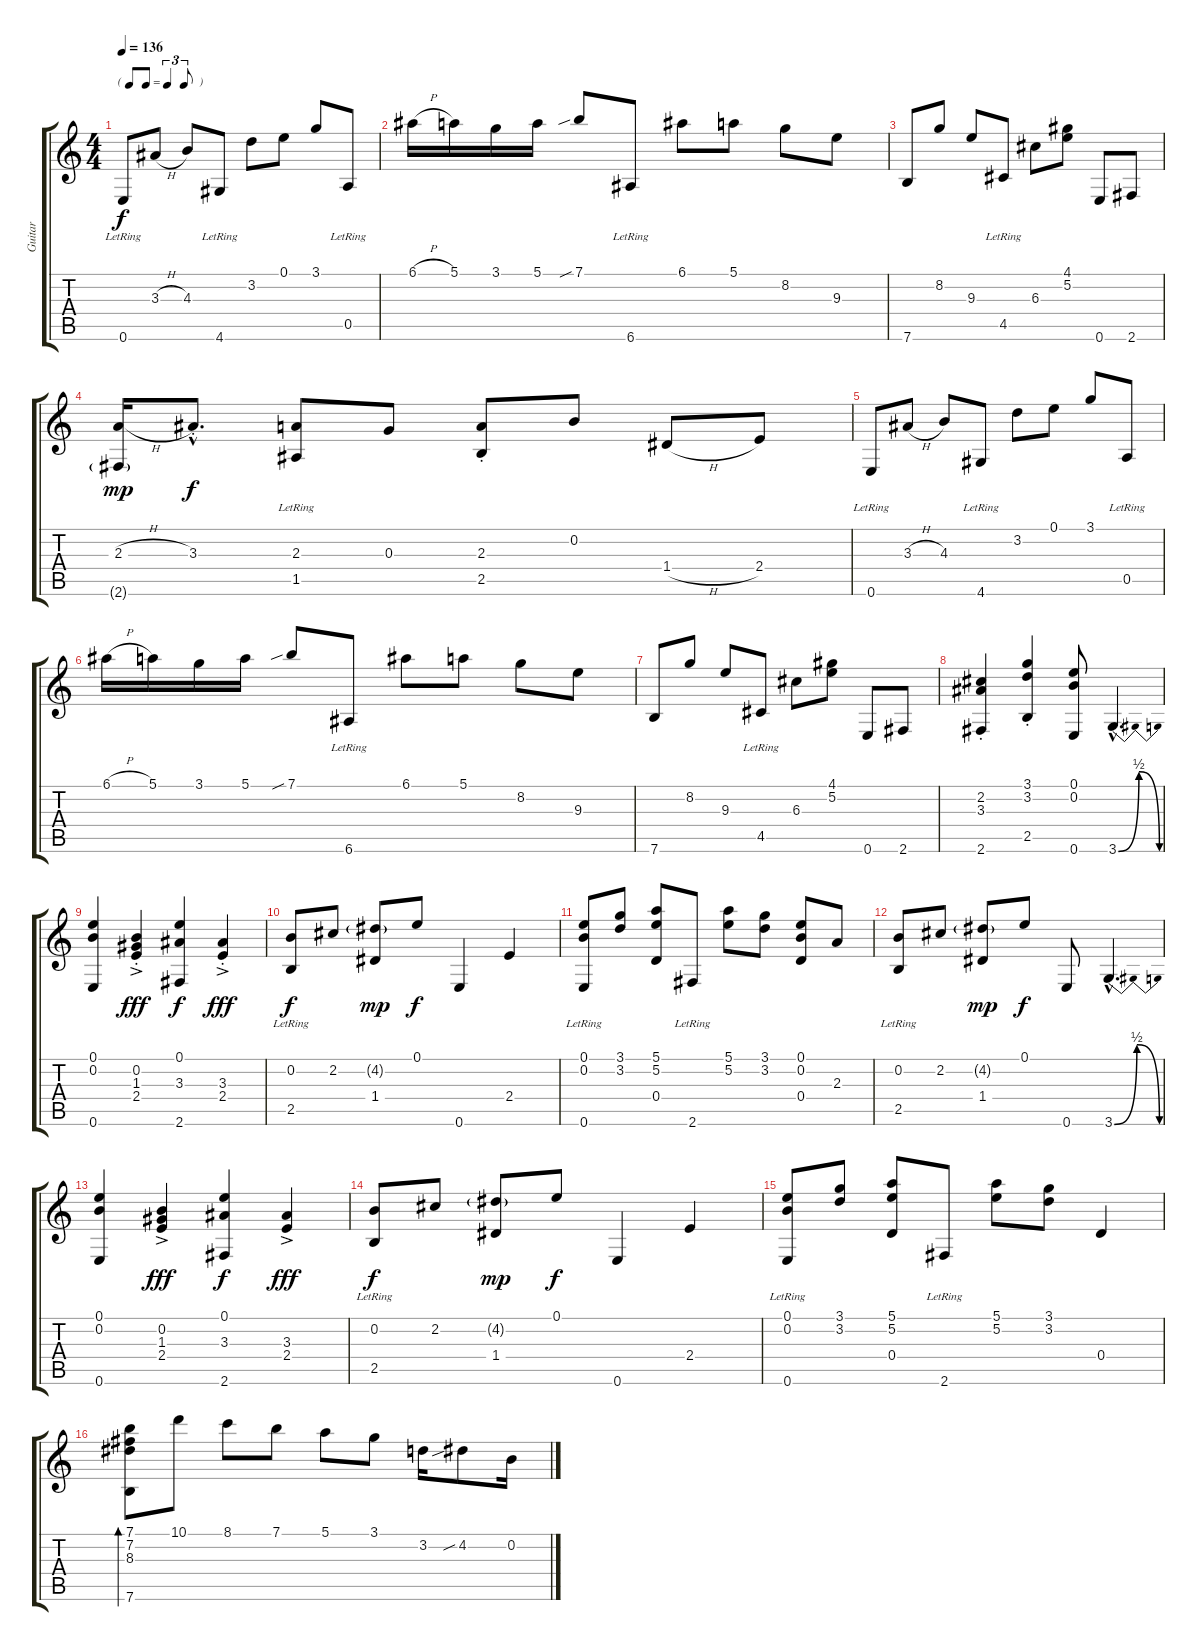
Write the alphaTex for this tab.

\track ("Guitar" "Guitar") {instrument acousticguitarsteel}
\staff {score tabs}
\tuning (E4 B3 G3 D3 A2 E2) {hide}
\ts (4 4)
\tf triplet8th
\tempo 136
\clef g2
\ks c
0.6{lr}.8{dy f} 3.3{h}.8 4.3.8 4.6{lr}.8 3.2.8 0.1.8 3.1.8 0.5{lr}.8 |
6.1{h}.16 5.1.16 3.1.16 5.1.16 7.1{sib}.8 6.6{lr}.8 6.1.8 5.1.8 8.2.8 9.3.8 |
7.6.8 8.2.8 9.3.8 4.5{lr}.8 6.3.8 (4.1 5.2).8 0.6.8 2.6.8 |
(2.3{h} 2.6{g}).16{dy mp} 3.3{hac st}.8{d dy f} (2.3 1.5{lr}).8 0.3.8 (2.3 2.5{st}).8 0.2.8 1.4{h}.8 2.4.8 |
0.6{lr}.8 3.3{h}.8 4.3.8 4.6{lr}.8 3.2.8 0.1.8 3.1.8 0.5{lr}.8 |
6.1{h}.16 5.1.16 3.1.16 5.1.16 7.1{sib}.8 6.6{lr}.8 6.1.8 5.1.8 8.2.8 9.3.8 |
7.6.8 8.2.8 9.3.8 4.5{lr}.8 6.3.8 (4.1 5.2).8 0.6.8 2.6.8 |
(2.2{st} 3.3{st} 2.6{st}).4 (3.1{st} 3.2{st} 2.5{st}).4 (0.1 0.2 0.6).8 3.6{be (bendrelease 0 0 30 2 30 2 60 0) hac}.4{d} |
(0.1 0.2 0.6).4 (0.2 1.3 2.4{ac st}).4{dy fff} (0.1 3.3 2.6).4{dy f} (3.3 2.4{ac st}).4{dy fff} |
(0.2 2.5{lr}).8{dy f} 2.2.8 (4.2{g} 1.4).8{dy mp} 0.1.8{dy f} 0.6.4 2.4.4 |
(0.1 0.2 0.6{lr}).8 (3.1 3.2).8 (5.1 5.2 0.4).8 2.6{lr}.8 (5.1 5.2).8 (3.1 3.2).8 (0.1 0.2 0.4).8 2.3.8 |
(0.2 2.5{lr}).8 2.2.8 (4.2{g} 1.4).8{dy mp} 0.1.8{dy f} 0.6.8 3.6{be (bendrelease 0 0 30 2 30 2 60 0) hac}.4{d} |
(0.1 0.2 0.6).4 (0.2 1.3 2.4{ac}).4{dy fff} (0.1 3.3 2.6).4{dy f} (3.3 2.4{ac}).4{dy fff} |
(0.2 2.5{lr}).8{dy f} 2.2.8 (4.2{g} 1.4).8{dy mp} 0.1.8{dy f} 0.6.4 2.4.4 |
(0.1 0.2 0.6{lr}).8 (3.1 3.2).8 (5.1 5.2 0.4).8 2.6{lr}.8 (5.1 5.2).8 (3.1 3.2).8 0.4.4 |
(7.1 7.2 8.3 7.6).8{bd 240} 10.1.8 8.1.8 7.1.8 5.1.8 3.1.8 3.2.16 4.2{sib}.8 0.2.16
